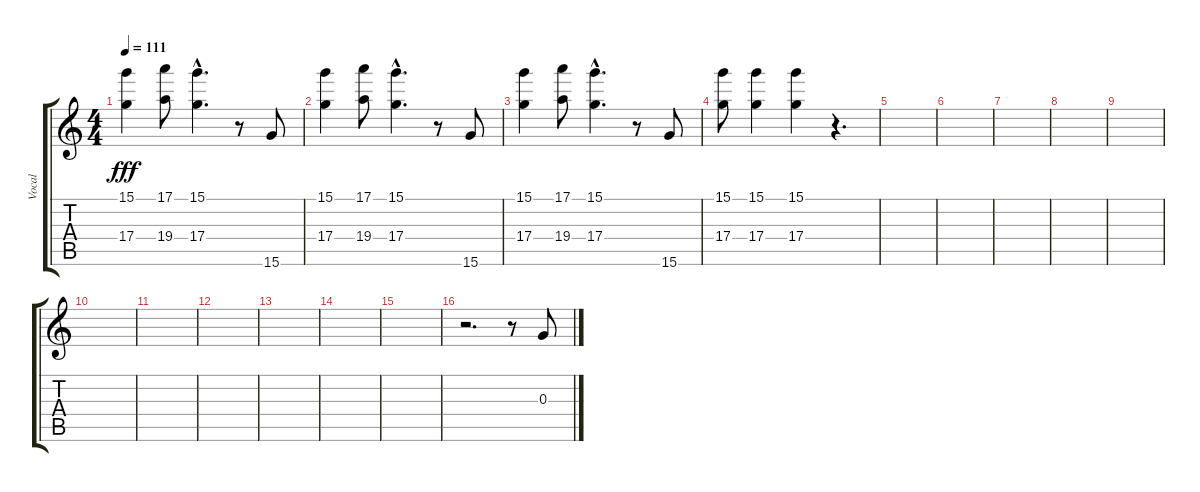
\track ("Vocal" "Vocal") {instrument fretlessbass}
\staff {score tabs}
\tuning (E4 B3 G3 D3 A2 E2) {hide}
\ts (4 4)
\tempo 111
\clef g2
\ks c
(15.1 17.4).4{dy fff} (17.1 19.4).8 (15.1 17.4{hac}).4{d} r.8 15.6.8 |
(15.1 17.4).4 (17.1 19.4).8 (15.1 17.4{hac}).4{d} r.8 15.6.8 |
(15.1 17.4).4 (17.1 19.4).8 (15.1 17.4{hac}).4{d} r.8 15.6.8 |
(15.1 17.4).8 (15.1 17.4).4 (15.1 17.4).4 r.4{d} |
|
|
|
|
|
|
|
|
|
|
|
r.2{d} r.8 0.3.8
